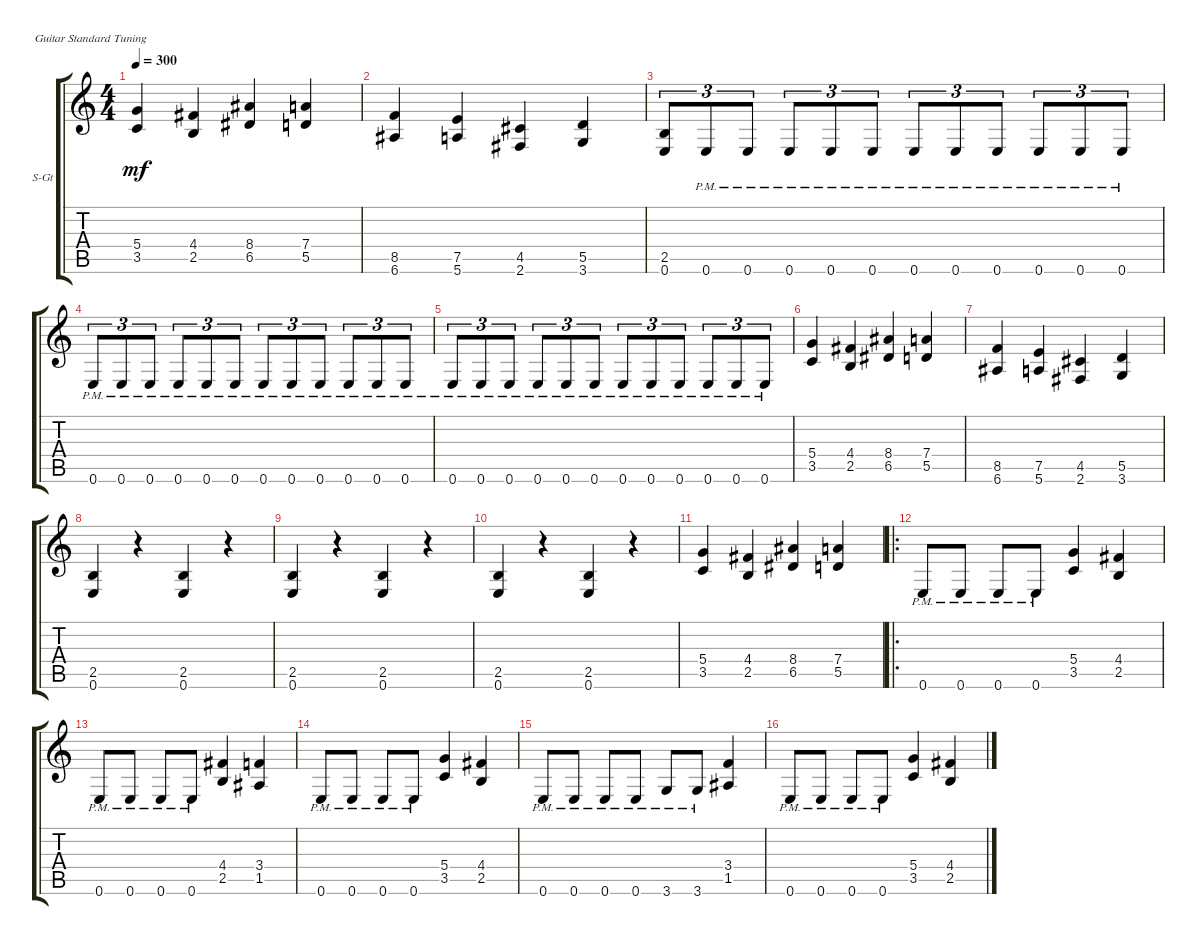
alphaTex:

\defaultSystemsLayout 4
\bracketExtendMode groupsimilarinstruments
\firstSystemTrackNameOrientation horizontal
\otherSystemsTrackNameOrientation horizontal
\track ("Steel Guitar" "S-Gt") {instrument acousticguitarsteel}
\staff {score tabs}
\tuning (E4 B3 G3 D3 A2 E2)
\ts (4 4)
\tempo 300
\clef g2
\ks c
(3.5 5.4).4{dy mf instrument acousticguitarsteel} (2.5 4.4).4 (6.5 8.4).4 (5.5 7.4).4 |
(6.6 8.5).4 (5.6 7.5).4 (2.6 4.5).4 (3.6 5.5).4 |
(0.6 2.5).8{tu (3 2)} 0.6{pm}.8{tu (3 2)} 0.6{pm}.8{tu (3 2)} 0.6{pm}.8{tu (3 2)} 0.6{pm}.8{tu (3 2)} 0.6{pm}.8{tu (3 2)} 0.6{pm}.8{tu (3 2)} 0.6{pm}.8{tu (3 2)} 0.6{pm}.8{tu (3 2)} 0.6{pm}.8{tu (3 2)} 0.6{pm}.8{tu (3 2)} 0.6{pm}.8{tu (3 2)} |
0.6{pm}.8{tu (3 2)} 0.6{pm}.8{tu (3 2)} 0.6{pm}.8{tu (3 2)} 0.6{pm}.8{tu (3 2)} 0.6{pm}.8{tu (3 2)} 0.6{pm}.8{tu (3 2)} 0.6{pm}.8{tu (3 2)} 0.6{pm}.8{tu (3 2)} 0.6{pm}.8{tu (3 2)} 0.6{pm}.8{tu (3 2)} 0.6{pm}.8{tu (3 2)} 0.6{pm}.8{tu (3 2)} |
0.6{pm}.8{tu (3 2)} 0.6{pm}.8{tu (3 2)} 0.6{pm}.8{tu (3 2)} 0.6{pm}.8{tu (3 2)} 0.6{pm}.8{tu (3 2)} 0.6{pm}.8{tu (3 2)} 0.6{pm}.8{tu (3 2)} 0.6{pm}.8{tu (3 2)} 0.6{pm}.8{tu (3 2)} 0.6{pm}.8{tu (3 2)} 0.6{pm}.8{tu (3 2)} 0.6{pm}.8{tu (3 2)} |
(3.5 5.4).4 (2.5 4.4).4 (6.5 8.4).4 (5.5 7.4).4 |
(6.6 8.5).4 (5.6 7.5).4 (2.6 4.5).4 (3.6 5.5).4 |
(0.6 2.5).4 r.4 (0.6 2.5).4 r.4 |
(0.6 2.5).4 r.4 (0.6 2.5).4 r.4 |
(0.6 2.5).4 r.4 (0.6 2.5).4 r.4 |
(3.5 5.4).4 (2.5 4.4).4 (6.5 8.4).4 (5.5 7.4).4 |
\ro
0.6{pm}.8 0.6{pm}.8 0.6{pm}.8 0.6{pm}.8 (3.5 5.4).4 (2.5 4.4).4 |
0.6{pm}.8 0.6{pm}.8 0.6{pm}.8 0.6{pm}.8 (2.5 4.4).4 (1.5 3.4).4 |
0.6{pm}.8 0.6{pm}.8 0.6{pm}.8 0.6{pm}.8 (3.5 5.4).4 (2.5 4.4).4 |
0.6{pm}.8 0.6{pm}.8 0.6{pm}.8 0.6{pm}.8 3.6{pm}.8 3.6{pm}.8 (1.5 3.4).4 |
0.6{pm}.8 0.6{pm}.8 0.6{pm}.8 0.6{pm}.8 (3.5 5.4).4 (2.5 4.4).4
